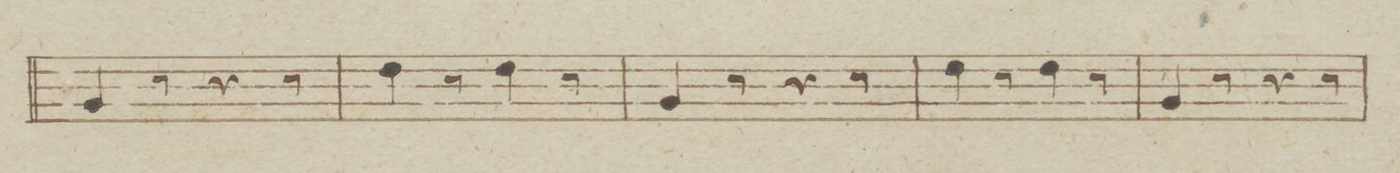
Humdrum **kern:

**kern	**dynam
*I"Corno Secondo in Es.	*
*clefG2	*
*k[b-e-a-]	*
*met(c)	*
*M6/8	*
4B-/	.
8r	.
4r	.
8r	.
=64	=64
4f\	.
8r	.
4f\	.
8r	.
=65	=65
4B-/	.
8r	.
4r	.
8r	.
=66	=66
4f\	.
8r	.
4f\	.
8r	.
=67	=67
4B-/	.
8r	.
4r	.
8r	.
=68	=68
*-	*-
